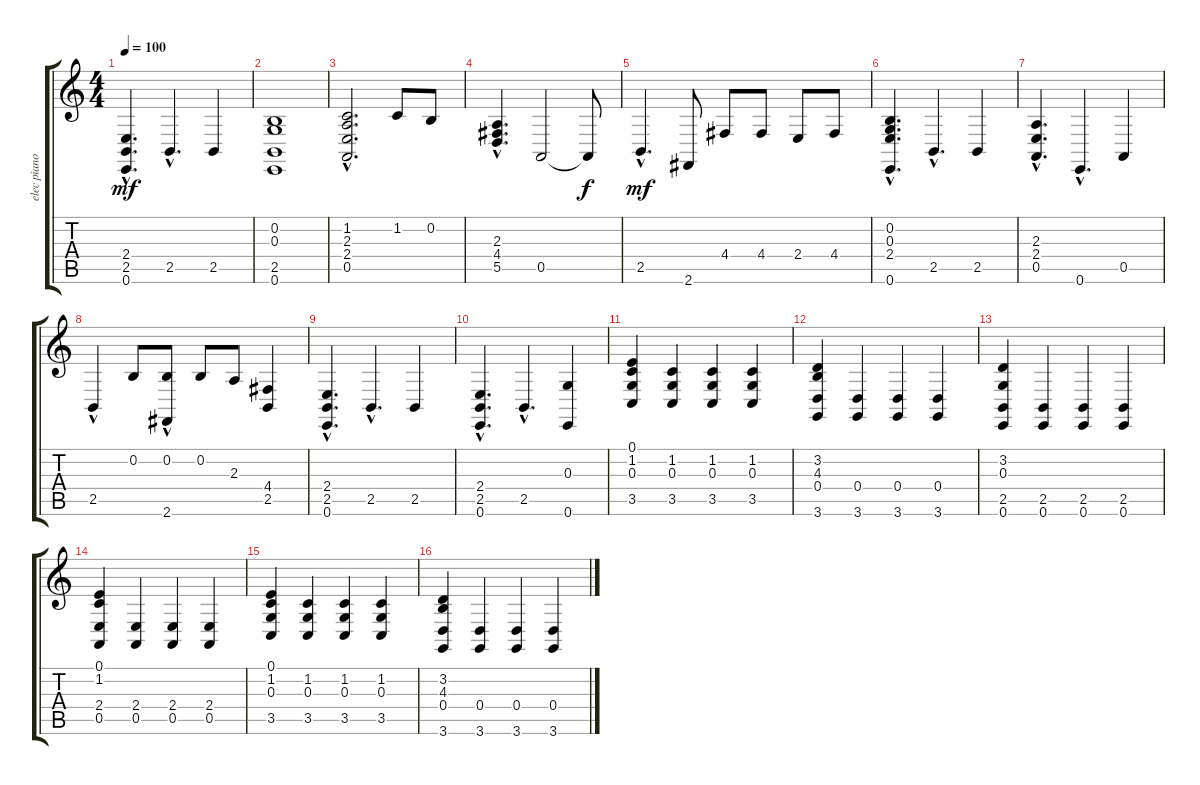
\track ("elec piano" "elec piano") {instrument electricpiano1}
\staff {score tabs}
\tuning (E4 B3 G3 D3 A2 E2) {hide}
\ts (4 4)
\tempo 100
\clef g2
\ks c
(2.4 2.5{hac} 0.6{hac}).4{d dy mf} 2.5{hac}.4{d} 2.5.4 |
(0.2 0.3 2.5 0.6).1 |
(1.2{hac} 2.3 2.4 0.5).2{d} 1.2.8 0.2.8 |
(2.3 4.4 5.5{hac}).4{d} 0.5.2 0.5{t}.8{dy f} |
2.5{hac}.4{d dy mf} 2.6.8 4.4.8 4.4.8 2.4.8 4.4.8 |
(0.2 0.3 2.4 0.6{hac}).4{d} 2.5{hac}.4{d} 2.5.4 |
(2.3 2.4 0.5{hac}).4{d} 0.6{hac}.4{d} 0.5.4 |
2.5{hac}.4 0.2.8 (0.2 2.6{hac}).8 0.2.8 2.3.8 (4.4 2.5).4 |
(2.4 2.5{hac} 0.6{hac}).4{d} 2.5{hac}.4{d} 2.5.4 |
(2.4 2.5{hac} 0.6{hac}).4{d} 2.5{hac}.4{d} (0.3 0.6).4 |
(0.1 1.2 0.3 3.5).4 (1.2 0.3 3.5).4 (1.2 0.3 3.5).4 (1.2 0.3 3.5).4 |
(3.2 4.3 0.4 3.6).4 (0.4 3.6).4 (0.4 3.6).4 (0.4 3.6).4 |
(3.2 0.3 2.5 0.6).4 (2.5 0.6).4 (2.5 0.6).4 (2.5 0.6).4 |
(0.1 1.2 2.4 0.5).4 (2.4 0.5).4 (2.4 0.5).4 (2.4 0.5).4 |
(0.1 1.2 0.3 3.5).4 (1.2 0.3 3.5).4 (1.2 0.3 3.5).4 (1.2 0.3 3.5).4 |
(3.2 4.3 0.4 3.6).4 (0.4 3.6).4 (0.4 3.6).4 (0.4 3.6).4
